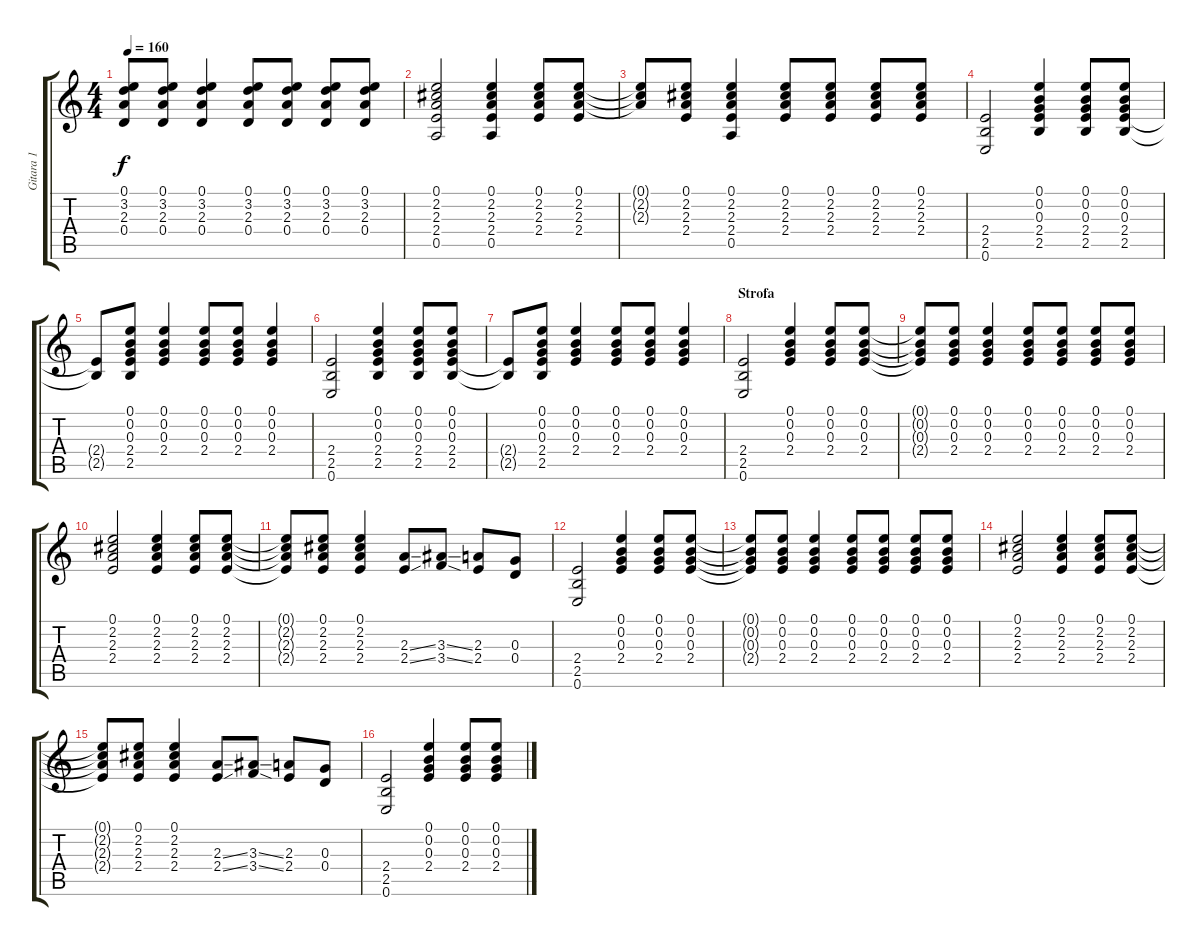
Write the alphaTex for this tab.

\track ("Gitara 1" "Gitara 1") {instrument electricguitarclean}
\staff {score tabs}
\tuning (E4 B3 G3 D3 A2 E2) {hide}
\ts (4 4)
\tempo 160
\clef g2
\ks c
(0.1{t} 3.2{t} 2.3{t} 0.4{t}).8{dy f} (0.1 3.2 2.3 0.4).8 (0.1 3.2 2.3 0.4).4 (0.1 3.2 2.3 0.4).8 (0.1 3.2 2.3 0.4).8 (0.1 3.2 2.3 0.4).8 (0.1 3.2 2.3 0.4).8 |
(0.1 2.2 2.3 2.4 0.5).2 (0.1 2.2 2.3 2.4 0.5).4 (0.1 2.2 2.3 2.4).8 (0.1 2.2 2.3 2.4).8 |
(0.1{t} 2.2{t} 2.3{t}).8 (0.1 2.2 2.3 2.4).8 (0.1 2.2 2.3 2.4 0.5).4 (0.1 2.2 2.3 2.4).8 (0.1 2.2 2.3 2.4).8 (0.1 2.2 2.3 2.4).8 (0.1 2.2 2.3 2.4).8 |
(2.4 2.5 0.6).2 (0.1 0.2 0.3 2.4 2.5).4 (0.1 0.2 0.3 2.4 2.5).8 (0.1 0.2 0.3 2.4 2.5).8 |
(2.4{t} 2.5{t}).8 (0.1 0.2 0.3 2.4 2.5).8 (0.1 0.2 0.3 2.4).4 (0.1 0.2 0.3 2.4).8 (0.1 0.2 0.3 2.4).8 (0.1 0.2 0.3 2.4).4 |
(2.4 2.5 0.6).2 (0.1 0.2 0.3 2.4 2.5).4 (0.1 0.2 0.3 2.4 2.5).8 (0.1 0.2 0.3 2.4 2.5).8 |
(2.4{t} 2.5{t}).8 (0.1 0.2 0.3 2.4 2.5).8 (0.1 0.2 0.3 2.4).4 (0.1 0.2 0.3 2.4).8 (0.1 0.2 0.3 2.4).8 (0.1 0.2 0.3 2.4).4 |
\section ("" "Strofa")
(2.4 2.5 0.6).2 (0.1 0.2 0.3 2.4).4 (0.1 0.2 0.3 2.4).8 (0.1 0.2 0.3 2.4).8 |
(0.1{t} 0.2{t} 0.3{t} 2.4{t}).8 (0.1 0.2 0.3 2.4).8 (0.1 0.2 0.3 2.4).4 (0.1 0.2 0.3 2.4).8 (0.1 0.2 0.3 2.4).8 (0.1 0.2 0.3 2.4).8 (0.1 0.2 0.3 2.4).8 |
(0.1 2.2 2.3 2.4).2 (0.1 2.2 2.3 2.4).4 (0.1 2.2 2.3 2.4).8 (0.1 2.2 2.3 2.4).8 |
(0.1{t} 2.2{t} 2.3{t} 2.4{t}).8 (0.1 2.2 2.3 2.4).8 (0.1 2.2 2.3 2.4).4 (2.3{ss} 2.4{ss}).8 (3.3{ss} 3.4{ss}).8 (2.3 2.4).8 (0.3 0.4).8 |
(2.4 2.5 0.6).2 (0.1 0.2 0.3 2.4).4 (0.1 0.2 0.3 2.4).8 (0.1 0.2 0.3 2.4).8 |
(0.1{t} 0.2{t} 0.3{t} 2.4{t}).8 (0.1 0.2 0.3 2.4).8 (0.1 0.2 0.3 2.4).4 (0.1 0.2 0.3 2.4).8 (0.1 0.2 0.3 2.4).8 (0.1 0.2 0.3 2.4).8 (0.1 0.2 0.3 2.4).8 |
(0.1 2.2 2.3 2.4).2 (0.1 2.2 2.3 2.4).4 (0.1 2.2 2.3 2.4).8 (0.1 2.2 2.3 2.4).8 |
(0.1{t} 2.2{t} 2.3{t} 2.4{t}).8 (0.1 2.2 2.3 2.4).8 (0.1 2.2 2.3 2.4).4 (2.3{ss} 2.4{ss}).8 (3.3{ss} 3.4{ss}).8 (2.3 2.4).8 (0.3 0.4).8 |
(2.4 2.5 0.6).2 (0.1 0.2 0.3 2.4).4 (0.1 0.2 0.3 2.4).8 (0.1 0.2 0.3 2.4).8
